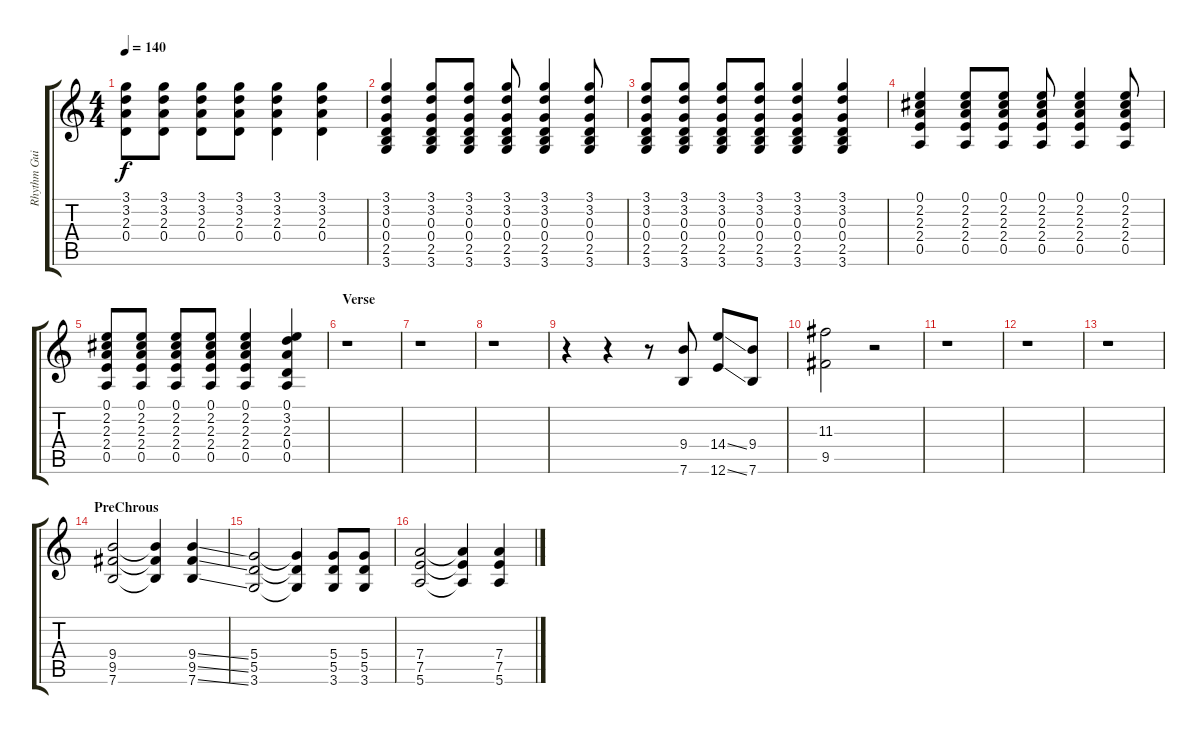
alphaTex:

\track ("Rhythm Guitar" "Rhythm Gui") {instrument acousticguitarsteel}
\staff {score tabs}
\tuning (E4 B3 G3 D3 A2 E2) {hide}
\ts (4 4)
\tempo 140
\clef g2
\ks c
(3.1 3.2 2.3 0.4).8{dy f} (3.1 3.2 2.3 0.4).8 (3.1 3.2 2.3 0.4).8 (3.1 3.2 2.3 0.4).8 (3.1 3.2 2.3 0.4).4 (3.1 3.2 2.3 0.4).4 |
(3.1 3.2 0.3 0.4 2.5 3.6).4 (3.1 3.2 0.3 0.4 2.5 3.6).8 (3.1 3.2 0.3 0.4 2.5 3.6).8 (3.1 3.2 0.3 0.4 2.5 3.6).8 (3.1 3.2 0.3 0.4 2.5 3.6).4 (3.1 3.2 0.3 0.4 2.5 3.6).8 |
(3.1 3.2 0.3 0.4 2.5 3.6).8 (3.1 3.2 0.3 0.4 2.5 3.6).8 (3.1 3.2 0.3 0.4 2.5 3.6).8 (3.1 3.2 0.3 0.4 2.5 3.6).8 (3.1 3.2 0.3 0.4 2.5 3.6).4 (3.1 3.2 0.3 0.4 2.5 3.6).4 |
(0.1 2.2 2.3 2.4 0.5).4 (0.1 2.2 2.3 2.4 0.5).8 (0.1 2.2 2.3 2.4 0.5).8 (0.1 2.2 2.3 2.4 0.5).8 (0.1 2.2 2.3 2.4 0.5).4 (0.1 2.2 2.3 2.4 0.5).8 |
(0.1 2.2 2.3 2.4 0.5).8 (0.1 2.2 2.3 2.4 0.5).8 (0.1 2.2 2.3 2.4 0.5).8 (0.1 2.2 2.3 2.4 0.5).8 (0.1 2.2 2.3 2.4 0.5).4 (0.1 3.2 2.3 0.4 0.5).4 |
\section ("" "Verse")
r.1 |
r.1 |
r.1 |
r.4 r.4 r.8 (9.4 7.6).8{volume 12 instrument distortionguitar} (14.4{ss} 12.6{ss}).8 (9.4 7.6).8 |
(11.3 9.5).2 r.2 |
r.1 |
r.1 |
r.1 |
\section ("" "PreChrous")
(9.4 9.5 7.6).2{volume 12 instrument distortionguitar} (9.4{t} 9.5{t} 7.6{t}).4 (9.4{ss} 9.5{ss} 7.6{ss}).4 |
(5.4 5.5 3.6).2 (5.4{t} 5.5{t} 3.6{t}).4 (5.4 5.5 3.6).8 (5.4 5.5 3.6).8 |
(7.4 7.5 5.6).2 (7.4{t} 7.5{t} 5.6{t}).4 (7.4{ss} 7.5{ss} 5.6{ss}).4
